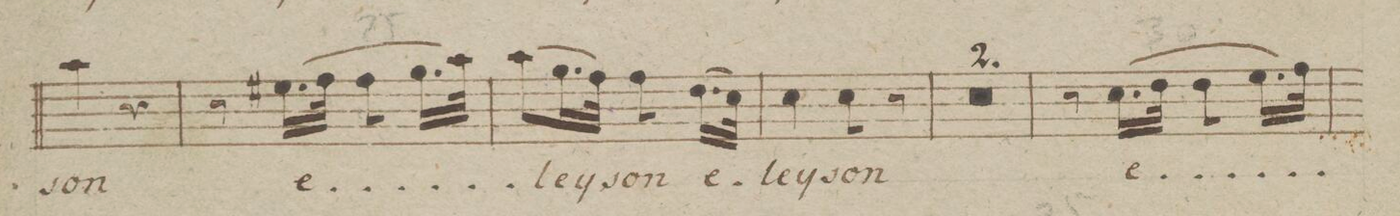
**kern	**text	**dynam
*I"Alto.	*	*
*clefC3	*	*
*k[b-e-]	*	*
*M2/4	*	*
4b-\	-son	.
4r	.	.
=24	=24	=24
8r	.	.
(16.f#X\LL	e-	.
32g\JJk	.	.
8g\	.	.
16.a\LL	.	.
32b-\JJk)	.	.
=25	=25	=25
(8b-\L	.	.
16.a\L	-ley-	.
32g\JJk)	.	.
8g\	-son	.
16.e-\LL	e-	.
32d\JJk	.	.
=26	=26	=26
4d\	-ley-	.
8d\	-son	.
8r	.	.
=27	=27	=27
1r	.	.
=28	=28	=28
=29	=29	=29
8r	.	.
(16.d\LL	e-	.
32e-\JJk	.	.
8e-\	.	.
16.f\LL	.	.
32g\JJk)	.	.
=30	=30	=30
*-	*-	*-
